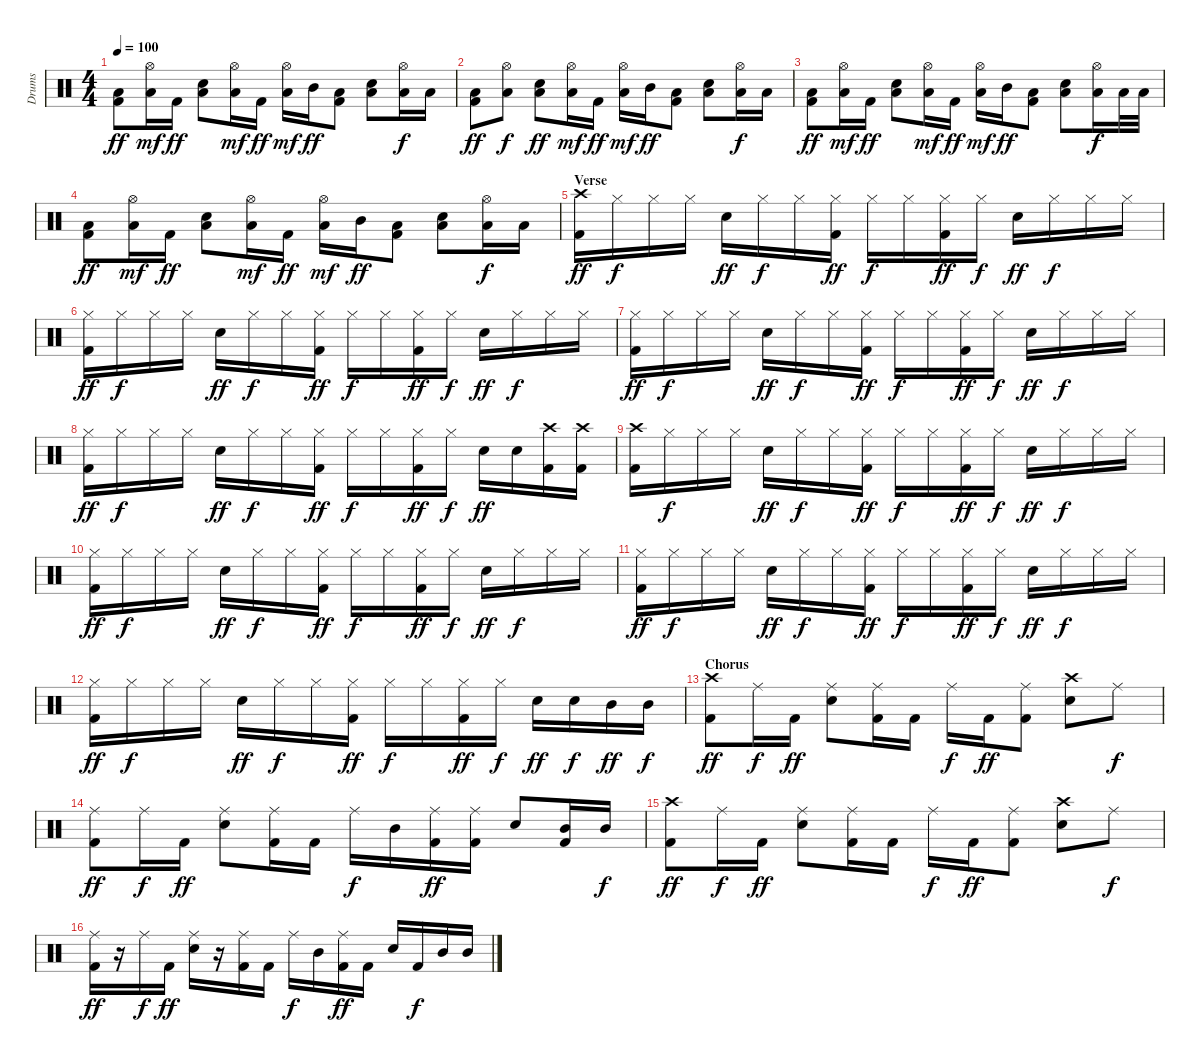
\track ("Drums" "Drums") {instrument percussion}
\staff {score}
\articulation defaults
\ts (4 4)
\tempo 100
\clef neutral
\ks c
("Low Tom (hit)" "Kick (hit) 2").8{dy ff} ("Hi-Hat (open)" "Low Tom (hit)").16{dy mf} "Kick (hit) 2".16{dy ff} ("Low Tom (hit)" "Snare (hit) 2").8 ("Hi-Hat (open)" "Low Tom (hit)").16{dy mf} "Kick (hit) 2".16{dy ff} ("Hi-Hat (open)" "Low Tom (hit)").16{dy mf} "Mid Tom (hit)".16{dy ff} ("Low Tom (hit)" "Kick (hit) 2").8 ("Low Tom (hit)" "Snare (hit) 2").8 ("Hi-Hat (open)" "Low Tom (hit)").16{dy f} "Low Tom (hit)".16 |
("Low Tom (hit)" "Kick (hit) 2").8{dy ff} ("Hi-Hat (open)" "Low Tom (hit)").8{dy f} ("Low Tom (hit)" "Snare (hit) 2").8{dy ff} ("Hi-Hat (open)" "Low Tom (hit)").16{dy mf} "Kick (hit) 2".16{dy ff} ("Hi-Hat (open)" "Low Tom (hit)").16{dy mf} "Mid Tom (hit)".16{dy ff} ("Low Tom (hit)" "Kick (hit) 2").8 ("Low Tom (hit)" "Snare (hit) 2").8 ("Hi-Hat (open)" "Low Tom (hit)").16{dy f} "Low Tom (hit)".16 |
("Low Tom (hit)" "Kick (hit) 2").8{dy ff} ("Hi-Hat (open)" "Low Tom (hit)").16{dy mf} "Kick (hit) 2".16{dy ff} ("Low Tom (hit)" "Snare (hit) 2").8 ("Hi-Hat (open)" "Low Tom (hit)").16{dy mf} "Kick (hit) 2".16{dy ff} ("Hi-Hat (open)" "Low Tom (hit)").16{dy mf} "Mid Tom (hit)".16{dy ff} ("Low Tom (hit)" "Kick (hit) 2").8 ("Low Tom (hit)" "Snare (hit) 2").8 ("Hi-Hat (open)" "Low Tom (hit)").16{dy f} "Low Tom (hit)".32 "Low Tom (hit)".32 |
("Low Tom (hit)" "Kick (hit) 2").8{dy ff} ("Hi-Hat (open)" "Low Tom (hit)").16{dy mf} "Kick (hit) 2".16{dy ff} ("Low Tom (hit)" "Snare (hit) 2").8 ("Hi-Hat (open)" "Low Tom (hit)").16{dy mf} "Kick (hit) 2".16{dy ff} ("Hi-Hat (open)" "Low Tom (hit)").16{dy mf} "Mid Tom (hit)".16{dy ff} ("Low Tom (hit)" "Kick (hit) 2").8 ("Low Tom (hit)" "Snare (hit) 2").8 ("Hi-Hat (open)" "Low Floor Tom (hit)").16{dy f} "Low Floor Tom (hit)".16 |
\section ("" "Verse")
("Crash high (hit)" "Kick (hit) 2").16{dy ff} "Hi-Hat (closed)".16{dy f} "Hi-Hat (closed)".16 "Hi-Hat (closed)".16 "Snare (hit) 2".16{dy ff} "Hi-Hat (closed)".16{dy f} "Hi-Hat (closed)".16 ("Hi-Hat (closed)" "Kick (hit) 2").16{dy ff} "Hi-Hat (closed)".16{dy f} "Hi-Hat (closed)".16 ("Hi-Hat (closed)" "Kick (hit) 2").16{dy ff} "Hi-Hat (closed)".16{dy f} "Snare (hit) 2".16{dy ff} "Hi-Hat (closed)".16{dy f} "Hi-Hat (closed)".16 "Hi-Hat (closed)".16 |
("Hi-Hat (closed)" "Kick (hit) 2").16{dy ff} "Hi-Hat (closed)".16{dy f} "Hi-Hat (closed)".16 "Hi-Hat (closed)".16 "Snare (hit) 2".16{dy ff} "Hi-Hat (closed)".16{dy f} "Hi-Hat (closed)".16 ("Hi-Hat (closed)" "Kick (hit) 2").16{dy ff} "Hi-Hat (closed)".16{dy f} "Hi-Hat (closed)".16 ("Hi-Hat (closed)" "Kick (hit) 2").16{dy ff} "Hi-Hat (closed)".16{dy f} "Snare (hit) 2".16{dy ff} "Hi-Hat (closed)".16{dy f} "Hi-Hat (closed)".16 "Hi-Hat (closed)".16 |
("Hi-Hat (closed)" "Kick (hit) 2").16{dy ff} "Hi-Hat (closed)".16{dy f} "Hi-Hat (closed)".16 "Hi-Hat (closed)".16 "Snare (hit) 2".16{dy ff} "Hi-Hat (closed)".16{dy f} "Hi-Hat (closed)".16 ("Hi-Hat (closed)" "Kick (hit) 2").16{dy ff} "Hi-Hat (closed)".16{dy f} "Hi-Hat (closed)".16 ("Hi-Hat (closed)" "Kick (hit) 2").16{dy ff} "Hi-Hat (closed)".16{dy f} "Snare (hit) 2".16{dy ff} "Hi-Hat (closed)".16{dy f} "Hi-Hat (closed)".16 "Hi-Hat (closed)".16 |
("Hi-Hat (closed)" "Kick (hit) 2").16{dy ff} "Hi-Hat (closed)".16{dy f} "Hi-Hat (closed)".16 "Hi-Hat (closed)".16 "Snare (hit) 2".16{dy ff} "Hi-Hat (closed)".16{dy f} "Hi-Hat (closed)".16 ("Hi-Hat (closed)" "Kick (hit) 2").16{dy ff} "Hi-Hat (closed)".16{dy f} "Hi-Hat (closed)".16 ("Hi-Hat (closed)" "Kick (hit) 2").16{dy ff} "Hi-Hat (closed)".16{dy f} "Snare (hit) 2".16{dy ff} "Snare (hit) 2".16 ("Crash high (hit)" "Kick (hit) 2").16 ("Crash high (hit)" "Kick (hit) 2").16 |
("Crash high (hit)" "Kick (hit) 2").16 "Hi-Hat (closed)".16{dy f} "Hi-Hat (closed)".16 "Hi-Hat (closed)".16 "Snare (hit) 2".16{dy ff} "Hi-Hat (closed)".16{dy f} "Hi-Hat (closed)".16 ("Hi-Hat (closed)" "Kick (hit) 2").16{dy ff} "Hi-Hat (closed)".16{dy f} "Hi-Hat (closed)".16 ("Hi-Hat (closed)" "Kick (hit) 2").16{dy ff} "Hi-Hat (closed)".16{dy f} "Snare (hit) 2".16{dy ff} "Hi-Hat (closed)".16{dy f} "Hi-Hat (closed)".16 "Hi-Hat (closed)".16 |
("Hi-Hat (closed)" "Kick (hit) 2").16{dy ff} "Hi-Hat (closed)".16{dy f} "Hi-Hat (closed)".16 "Hi-Hat (closed)".16 "Snare (hit) 2".16{dy ff} "Hi-Hat (closed)".16{dy f} "Hi-Hat (closed)".16 ("Hi-Hat (closed)" "Kick (hit) 2").16{dy ff} "Hi-Hat (closed)".16{dy f} "Hi-Hat (closed)".16 ("Hi-Hat (closed)" "Kick (hit) 2").16{dy ff} "Hi-Hat (closed)".16{dy f} "Snare (hit) 2".16{dy ff} "Hi-Hat (closed)".16{dy f} "Hi-Hat (closed)".16 "Hi-Hat (closed)".16 |
("Hi-Hat (closed)" "Kick (hit) 2").16{dy ff} "Hi-Hat (closed)".16{dy f} "Hi-Hat (closed)".16 "Hi-Hat (closed)".16 "Snare (hit) 2".16{dy ff} "Hi-Hat (closed)".16{dy f} "Hi-Hat (closed)".16 ("Hi-Hat (closed)" "Kick (hit) 2").16{dy ff} "Hi-Hat (closed)".16{dy f} "Hi-Hat (closed)".16 ("Hi-Hat (closed)" "Kick (hit) 2").16{dy ff} "Hi-Hat (closed)".16{dy f} "Snare (hit) 2".16{dy ff} "Hi-Hat (closed)".16{dy f} "Hi-Hat (closed)".16 "Hi-Hat (closed)".16 |
("Hi-Hat (closed)" "Kick (hit) 2").16{dy ff} "Hi-Hat (closed)".16{dy f} "Hi-Hat (closed)".16 "Hi-Hat (closed)".16 "Snare (hit) 2".16{dy ff} "Hi-Hat (closed)".16{dy f} "Hi-Hat (closed)".16 ("Hi-Hat (closed)" "Kick (hit) 2").16{dy ff} "Hi-Hat (closed)".16{dy f} "Hi-Hat (closed)".16 ("Hi-Hat (closed)" "Kick (hit) 2").16{dy ff} "Hi-Hat (closed)".16{dy f} "Snare (hit) 2".16{dy ff} "Snare (hit) 2".16{dy f} "Mid Tom (hit)".16{dy ff} "Mid Tom (hit)".16{dy f} |
\section ("" "Chorus")
("Crash high (hit)" "Kick (hit) 2").8{dy ff} "Ride (middle)".16{dy f} "Kick (hit) 2".16{dy ff} ("Ride (middle)" "Snare (hit) 2").8 ("Ride (middle)" "Kick (hit) 2").16 "Kick (hit) 2".16 "Ride (middle)".16{dy f} "Kick (hit) 2".16{dy ff} ("Ride (middle)" "Kick (hit) 2").8 ("Crash high (hit)" "Snare (hit) 2").8 "Ride (middle)".8{dy f} |
("Ride (middle)" "Kick (hit) 2").8{dy ff} "Ride (middle)".16{dy f} "Kick (hit) 2".16{dy ff} ("Ride (middle)" "Snare (hit) 2").8 ("Ride (middle)" "Kick (hit) 2").16 "Kick (hit) 2".16 "Ride (middle)".16{dy f} "Mid Tom (hit)".16 ("Ride (middle)" "Kick (hit) 2").16{dy ff} ("Ride (middle)" "Kick (hit) 2").16 "Snare (hit) 2".8 ("Mid Tom (hit)" "Kick (hit) 2").16 "Mid Tom (hit)".16{dy f} |
("Crash high (hit)" "Kick (hit) 2").8{dy ff} "Ride (middle)".16{dy f} "Kick (hit) 2".16{dy ff} ("Ride (middle)" "Snare (hit) 2").8 ("Ride (middle)" "Kick (hit) 2").16 "Kick (hit) 2".16 "Ride (middle)".16{dy f} "Kick (hit) 2".16{dy ff} ("Ride (middle)" "Kick (hit) 2").8 ("Crash high (hit)" "Snare (hit) 2").8 "Ride (middle)".8{dy f} |
("Ride (middle)" "Kick (hit) 2").16{dy ff} r.16 "Ride (middle)".16{dy f} "Kick (hit) 2".16{dy ff} ("Ride (middle)" "Snare (hit) 2").16 r.16 ("Ride (middle)" "Kick (hit) 2").16 "Kick (hit) 2".16 "Ride (middle)".16{dy f} "Mid Tom (hit)".16 ("Ride (middle)" "Kick (hit) 2").16{dy ff} "Kick (hit) 2".16 "Snare (hit) 2".16 "Kick (hit) 2".16{dy f} "Mid Tom (hit)".16 "Mid Tom (hit)".16
